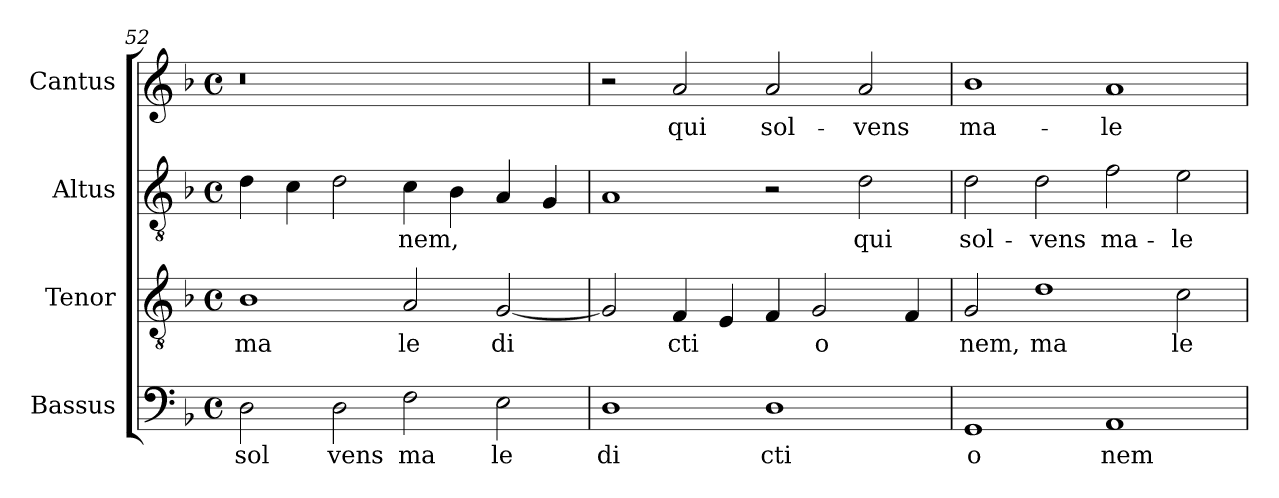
**kern	**text	**kern	**text	**kern	**text	**kern	**text
*part4	*part4	*part3	*part3	*part2	*part2	*part1	*part1
*staff4	*staff4	*staff3	*staff3	*staff2	*staff2	*staff1	*staff1
*I"Bassus	*	*I"Tenor	*	*I"Altus	*	*I"Cantus	*
*clefF4	*	*clefGv2	*	*clefGv2	*	*clefG2	*
*k[b-]	*	*k[b-]	*	*k[b-]	*	*k[b-]	*
*F:	*	*F:	*	*F:	*	*F:	*
*M4/4	*	*M4/4	*	*M4/4	*	*M4/4	*
*met(c)	*	*met(c)	*	*met(c)	*	*met(c)	*
=52	=52	=52	=52	=52	=52	=52	=52
!	!LO:LY:b:cj	!	!LO:LY:b:cj	!	!	!	!
2D\	sol	1B-	ma	4d\	.	0r	.
.	.	.	.	4c\	.	.	.
!	!LO:LY:b:cj	!	!	!	!	!	!
2D\	vens	.	.	2d\	.	.	.
!	!LO:LY:b:cj	!	!LO:LY:b:cj	!	!LO:LY:b	!	!
2F\	ma	2A/	le	4c\	nem,	.	.
.	.	.	.	4B-\	.	.	.
!	!LO:LY:b:cj	!	!LO:LY:b:cj	!	!	!	!
2E\	le	[>2G/	di	4A/	.	.	.
.	.	.	.	4G/	.	.	.
!!LO:PB:g=z
=53	=53	=53	=53	=53	=53	=53	=53
!	!LO:LY:b:cj	!	!	!	!	!	!
1D	di	2G/]	.	1A	.	2r	.
!	!	!	!LO:LY:b	!	!	!	!LO:LY:b:cj
.	.	4F/	cti	.	.	2a/	qui
.	.	4E/	.	.	.	.	.
!	!LO:LY:b:cj	!	!	!	!	!	!LO:LY:b:cj
1D	cti	4F/	.	2r	.	2a/	sol-
!	!	!	!LO:LY:b:cj	!	!	!	!
.	.	2G/	o	.	.	.	.
!	!	!	!	!	!LO:LY:b:cj	!	!LO:LY:b:cj
.	.	.	.	2d\	qui	2a/	-vens
.	.	4F/	.	.	.	.	.
=54	=54	=54	=54	=54	=54	=54	=54
!	!LO:LY:b:cj	!	!LO:LY:b:cj	!	!LO:LY:b:cj	!	!LO:LY:b:cj
1GG	o	2G/	nem,	2d\	sol-	1b-	ma-
!	!	!	!LO:LY:b:cj	!	!LO:LY:b:cj	!	!
.	.	1d	ma	2d\	-vens	.	.
!	!LO:LY:b:cj	!	!	!	!LO:LY:b:cj	!	!LO:LY:b:cj
1AA	nem	.	.	2f\	ma-	1a	-le-
!	!	!	!LO:LY:b:cj	!	!LO:LY:b:cj	!	!
.	.	2c\	le	2e\	-le-	.	.
=	=	=	=	=	=	=	=
*-	*-	*-	*-	*-	*-	*-	*-
